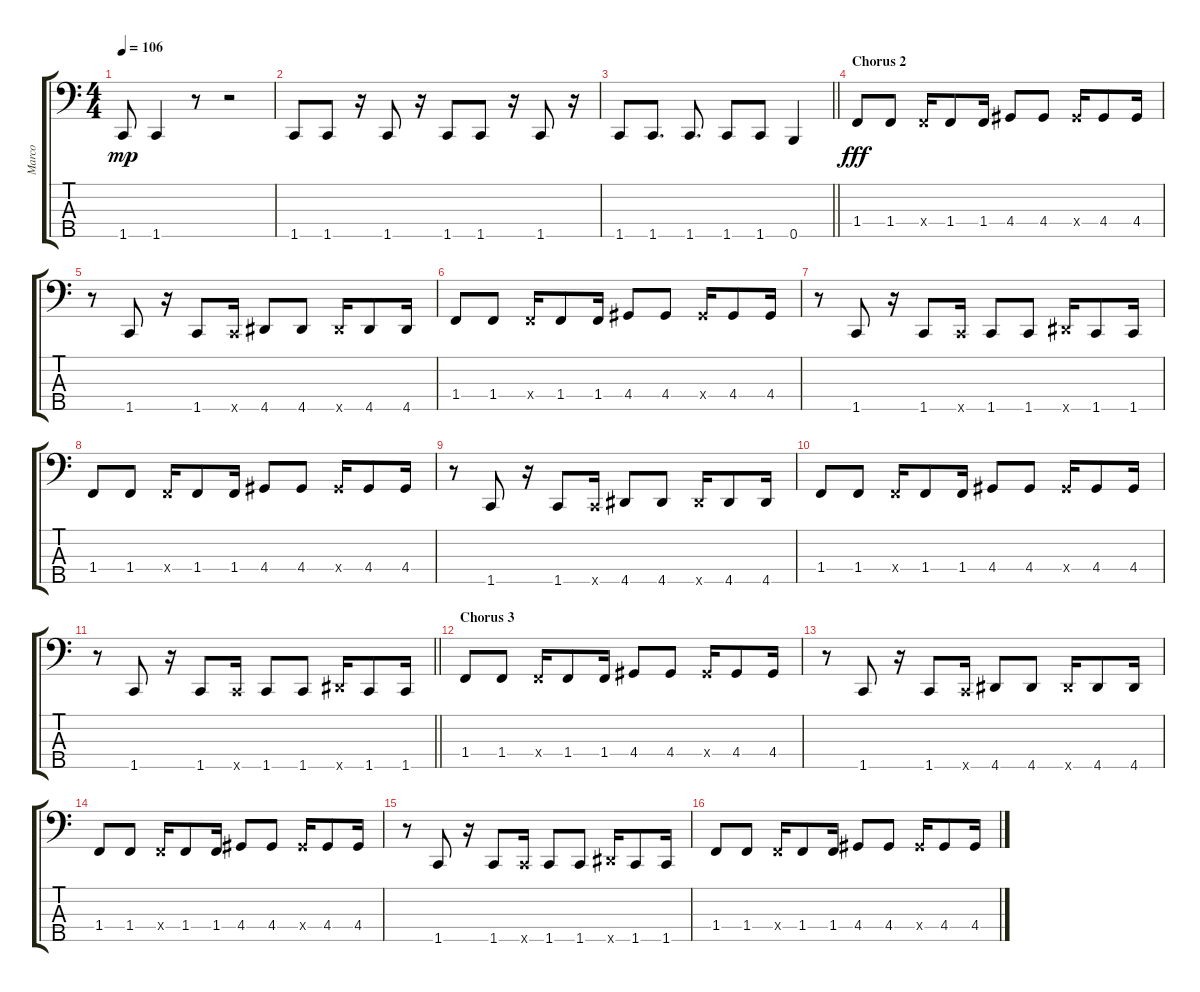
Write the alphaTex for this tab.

\track ("Marco" "Marco") {instrument slapbass1}
\staff {score tabs}
\tuning (G2 D2 A1 E1 B0) {hide}
\ts (4 4)
\tempo 106
\clef f4
\ks c
1.5.8{dy mp} 1.5.4 r.8 r.2 |
1.5.8 1.5.8 r.16 1.5.8 r.16 1.5.8 1.5.8 r.16 1.5.8 r.16 |
\barLineRight lightlight
1.5.8 1.5.8{d} 1.5.8{d} 1.5.8 1.5.8 0.5.4 |
\section ("" "Chorus 2")
1.4.8{dy fff} 1.4.8 1.4{x}.16 1.4.8 1.4.16 4.4.8 4.4.8 4.4{x}.16 4.4.8 4.4.16 |
r.8 1.5.8 r.16 1.5.8 1.5{x}.16 4.5.8 4.5.8 4.5{x}.16 4.5.8 4.5.16 |
1.4.8 1.4.8 1.4{x}.16 1.4.8 1.4.16 4.4.8 4.4.8 4.4{x}.16 4.4.8 4.4.16 |
r.8 1.5.8 r.16 1.5.8 1.5{x}.16 1.5.8 1.5.8 4.5{x}.16 1.5.8 1.5.16 |
1.4.8 1.4.8 1.4{x}.16 1.4.8 1.4.16 4.4.8 4.4.8 4.4{x}.16 4.4.8 4.4.16 |
r.8 1.5.8 r.16 1.5.8 1.5{x}.16 4.5.8 4.5.8 4.5{x}.16 4.5.8 4.5.16 |
1.4.8 1.4.8 1.4{x}.16 1.4.8 1.4.16 4.4.8 4.4.8 4.4{x}.16 4.4.8 4.4.16 |
\barLineRight lightlight
r.8 1.5.8 r.16 1.5.8 1.5{x}.16 1.5.8 1.5.8 4.5{x}.16 1.5.8 1.5.16 |
\section ("" "Chorus 3")
1.4.8 1.4.8 1.4{x}.16 1.4.8 1.4.16 4.4.8 4.4.8 4.4{x}.16 4.4.8 4.4.16 |
r.8 1.5.8 r.16 1.5.8 1.5{x}.16 4.5.8 4.5.8 4.5{x}.16 4.5.8 4.5.16 |
1.4.8 1.4.8 1.4{x}.16 1.4.8 1.4.16 4.4.8 4.4.8 4.4{x}.16 4.4.8 4.4.16 |
r.8 1.5.8 r.16 1.5.8 1.5{x}.16 1.5.8 1.5.8 4.5{x}.16 1.5.8 1.5.16 |
1.4.8 1.4.8 1.4{x}.16 1.4.8 1.4.16 4.4.8 4.4.8 4.4{x}.16 4.4.8 4.4.16
